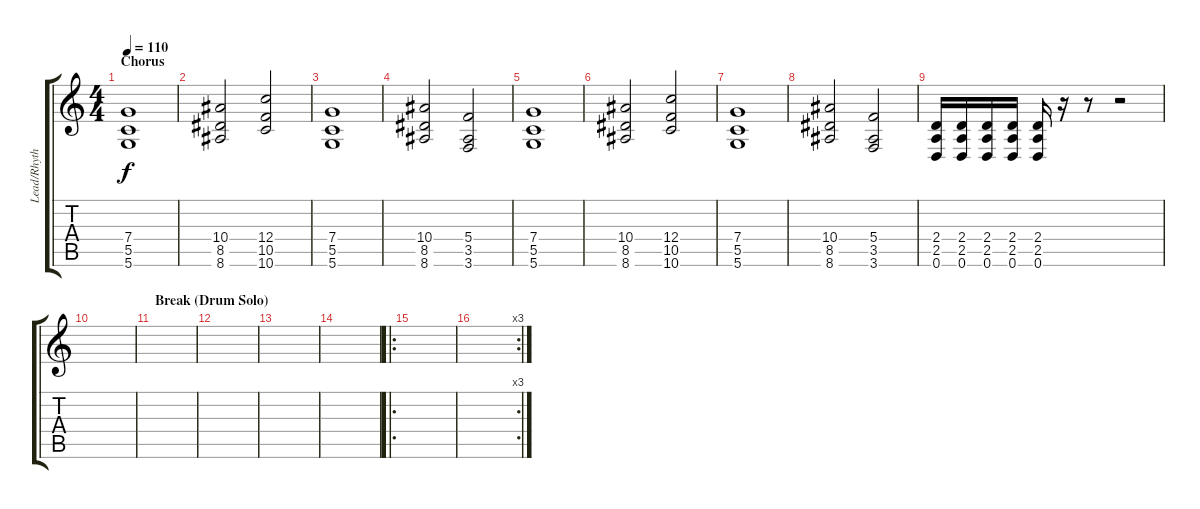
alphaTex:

\track ("Lead/Rhythm" "Lead/Rhyth") {instrument distortionguitar}
\staff {score tabs}
\tuning (D4 A3 F3 C3 G2 D2) {hide}
\ts (4 4)
\section ("" "Chorus")
\tempo 110
\clef g2
\ks c
(7.4 5.5 5.6).1{dy f} |
(10.4 8.5 8.6).2 (12.4 10.5 10.6).2 |
(7.4 5.5 5.6).1 |
(10.4 8.5 8.6).2 (5.4 3.5 3.6).2 |
(7.4 5.5 5.6).1 |
(10.4 8.5 8.6).2 (12.4 10.5 10.6).2 |
(7.4 5.5 5.6).1 |
(10.4 8.5 8.6).2 (5.4 3.5 3.6).2 |
(2.4 2.5 0.6).16 (2.4 2.5 0.6).16 (2.4 2.5 0.6).16 (2.4 2.5 0.6).16 (2.4 2.5 0.6).16 r.16 r.8 r.2 |
|
\section ("" "Break (Drum Solo)")
|
|
|
|
\ro
|
\rc 3
